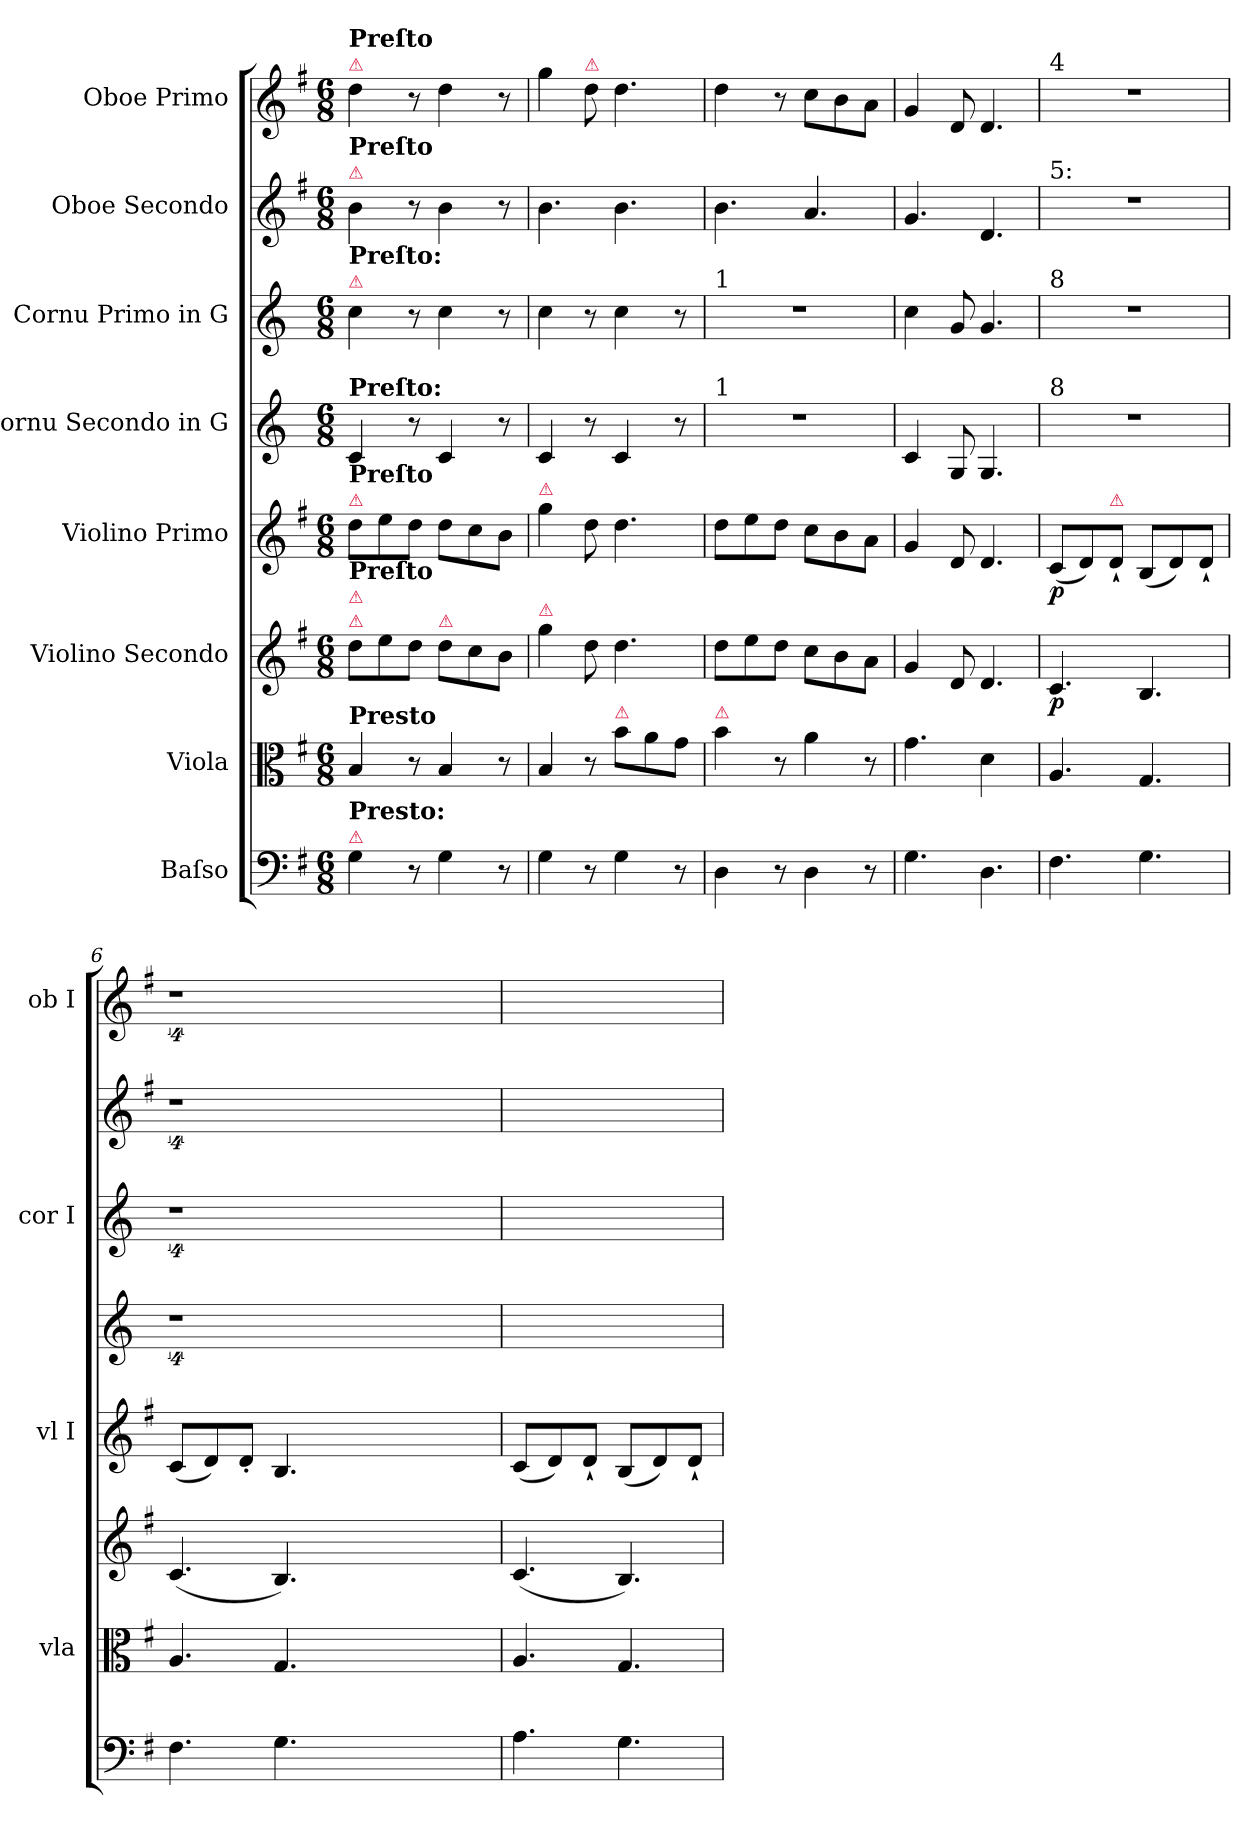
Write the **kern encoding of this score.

**kern	**dynam	**kern	**kern	**dynam	**kern	**dynam	**kern	**kern	**kern	**kern
*part8	*part8	*part7	*part6	*part6	*part5	*part5	*part4	*part3	*part2	*part1
*staff8	*staff8	*staff7	*staff6	*staff6	*staff5	*staff5	*staff4	*staff3	*staff2	*staff1
*I"Baſso	*	*I"Viola	*I"Violino Secondo	*	*I"Violino Primo	*	*I"Cornu Secondo in G	*I"Cornu Primo in G	*I"Oboe Secondo	*I"Oboe Primo
*	*	*I'vla	*	*	*I'vl I	*	*	*I'cor I	*	*I'ob I
*clefF4	*	*clefC3	*clefG2	*	*clefG2	*	*clefG2	*clefG2	*clefG2	*clefG2
*	*	*	*	*	*	*	*ITrd3c5	*ITrd3c5	*	*
*k[f#]	*	*k[f#]	*k[f#]	*	*k[f#]	*	*k[f#]	*k[f#]	*k[f#]	*k[f#]
*G:	*	*G:	*G:	*	*G:	*	*G:	*G:	*G:	*G:
*M6/8	*	*M6/8	*M6/8	*	*M6/8	*	*M6/8	*M6/8	*M6/8	*M6/8
=1	=1	=1	=1	=1	=1	=1	=1	=1	=1	=1
!	!	!	!	!	!	!	!	!	!	!LO:TX:a:color=crimson:t=⚠
!	!	!	!	!	!	!	!	!	!	!LO:TX:a:B:t=Preſto
!	!	!	!	!	!	!	!	!	!LO:TX:a:color=crimson:t=⚠	!
!	!	!	!	!	!	!	!	!	!LO:TX:a:B:t=Preſto	!
!	!	!	!	!	!	!	!	!LO:TX:a:color=crimson:t=⚠	!	!
!	!	!	!	!	!	!	!	!LO:TX:a:B:t=Preſto&colon;	!	!
!	!	!	!	!	!	!	!LO:TX:a:B:t=Preſto&colon;	!	!	!
!	!	!	!	!	!LO:TX:a:color=crimson:t=⚠	!	!	!	!	!
!	!	!	!	!	!LO:TX:a:B:t=Preſto	!	!	!	!	!
!	!	!	!LO:TX:a:color=crimson:t=⚠	!	!	!	!	!	!	!
!	!	!	!LO:TX:a:color=crimson:t=⚠	!	!	!	!	!	!	!
!	!	!	!LO:TX:a:B:t=Preſto	!	!	!	!	!	!	!
!	!	!LO:TX:a:B:t=Presto	!	!	!	!	!	!	!	!
!LO:TX:a:color=crimson:t=⚠	!	!	!	!	!	!	!	!	!	!
!LO:TX:a:B:t=Presto&colon;	!	!	!	!	!	!	!	!	!	!
4G\	.	4B/	8dd\L	.	8dd\L	.	4G/	4g\	4b\	4dd\
.	.	.	8ee\	.	8ee\	.	.	.	.	.
8r	.	8r	8dd\J	.	8dd\J	.	8r	8r	8r	8r
!	!	!	!LO:TX:a:color=crimson:t=⚠	!	!	!	!	!	!	!
4G\	.	4B/	8dd\L	.	8dd\L	.	4G/	4g\	4b\	4dd\
.	.	.	8cc\	.	8cc\	.	.	.	.	.
8r	.	8r	8b\J	.	8b\J	.	8r	8r	8r	8r
=2	=2	=2	=2	=2	=2	=2	=2	=2	=2	=2
!	!	!	!	!	!LO:TX:a:color=crimson:t=⚠	!	!	!	!	!
!	!	!	!LO:TX:a:color=crimson:t=⚠	!	!	!	!	!	!	!
4G\	.	4B/	4gg\	.	4gg\	.	4G/	4g\	4.b\	4gg\
!	!	!	!	!	!	!	!	!	!	!LO:TX:a:color=crimson:t=⚠
8r	.	8r	8dd\	.	8dd\	.	8r	8r	.	8dd\
!	!	!LO:TX:a:color=crimson:t=⚠	!	!	!	!	!	!	!	!
4G\	.	8b\L	4.dd\	.	4.dd\	.	4G/	4g\	4.b\	4.dd\
.	.	8a\	.	.	.	.	.	.	.	.
8r	.	8g\J	.	.	.	.	8r	8r	.	.
=3	=3	=3	=3	=3	=3	=3	=3	=3	=3	=3
!	!	!	!	!	!	!	!	!LO:TX:a:t=1	!	!
!	!	!	!	!	!	!	!LO:TX:a:t=1	!	!	!
!	!	!LO:TX:a:color=crimson:t=⚠	!	!	!	!	!	!	!	!
4D\	.	4b\	8dd\L	.	8dd\L	.	2.r	2.r	4.b\	4dd\
.	.	.	8ee\	.	8ee\	.	.	.	.	.
8r	.	8r	8dd\J	.	8dd\J	.	.	.	.	8r
4D\	.	4a\	8cc\L	.	8cc\L	.	.	.	4.a/	8cc\L
.	.	.	8b\	.	8b\	.	.	.	.	8b\
8r	.	8r	8a\J	.	8a\J	.	.	.	.	8a\J
=4	=4	=4	=4	=4	=4	=4	=4	=4	=4	=4
4.G\	.	4.g\	4g/	.	4g/	.	4G/	4g\	4.g/	4g/
.	.	.	8d/	.	8d/	.	8D/	8d/	.	8d/
!	!	!LO:N:vis=4	!	!	!	!	!	!	!	!
4.D\	.	4.d\	4.d/	.	4.d/	.	4.D/	4.d/	4.d/	4.d/
=5	=5	=5	=5	=5	=5	=5	=5	=5	=5	=5
!	!	!	!	!	!	!	!	!	!	!LO:TX:a:t=4
!	!	!	!	!	!	!	!	!	!LO:TX:a:t=5&colon;	!
!	!	!	!	!	!	!	!	!LO:TX:a:t=8	!	!
!	!	!	!	!	!	!	!LO:TX:a:t=8	!	!	!
!	!LO:DY:b	!	!	!	!	!	!	!	!	!
4.F#\	p&colon;	4.A/	4.c/	p	(8c/L	p	2.r	2.r	2.r	2.r
.	.	.	.	.	8d/)	.	.	.	.	.
!	!	!	!	!	!LO:TX:a:color=crimson:t=⚠	!	!	!	!	!
.	.	.	.	.	8d`/J	.	.	.	.	.
4.G\	.	4.G/	4.B/	.	(8B/L	.	.	.	.	.
.	.	.	.	.	8d/)	.	.	.	.	.
.	.	.	.	.	8d`/J	.	.	.	.	.
=6	=6	=6	=6	=6	=6	=6	=6	=6	=6	=6
4.F#\	.	4.A/	(4.c/	.	(8c/L	.	4%9r	4%9r	4%9r	4%9r
.	.	.	.	.	8d/)	.	.	.	.	.
.	.	.	.	.	8d'/J	.	.	.	.	.
4.G\	.	4.G/	4.B/)	.	4.B/	.	.	.	.	.
1.ryy	.	1.ryy	1.ryy	.	1.ryy	.	.	.	.	.
=7	=7	=7	=7	=7	=7	=7	=7	=7	=7	=7
4.A\	.	4.A/	(4.c/	.	(8c/L	.	2.ryy	2.ryy	2.ryy	2.ryy
.	.	.	.	.	8d/)	.	.	.	.	.
.	.	.	.	.	8d`/J	.	.	.	.	.
4.G\	.	4.G/	4.B/)	.	(8B/L	.	.	.	.	.
.	.	.	.	.	8d/)	.	.	.	.	.
.	.	.	.	.	8d`/J	.	.	.	.	.
=	=	=	=	=	=	=	=	=	=	=
*-	*-	*-	*-	*-	*-	*-	*-	*-	*-	*-
